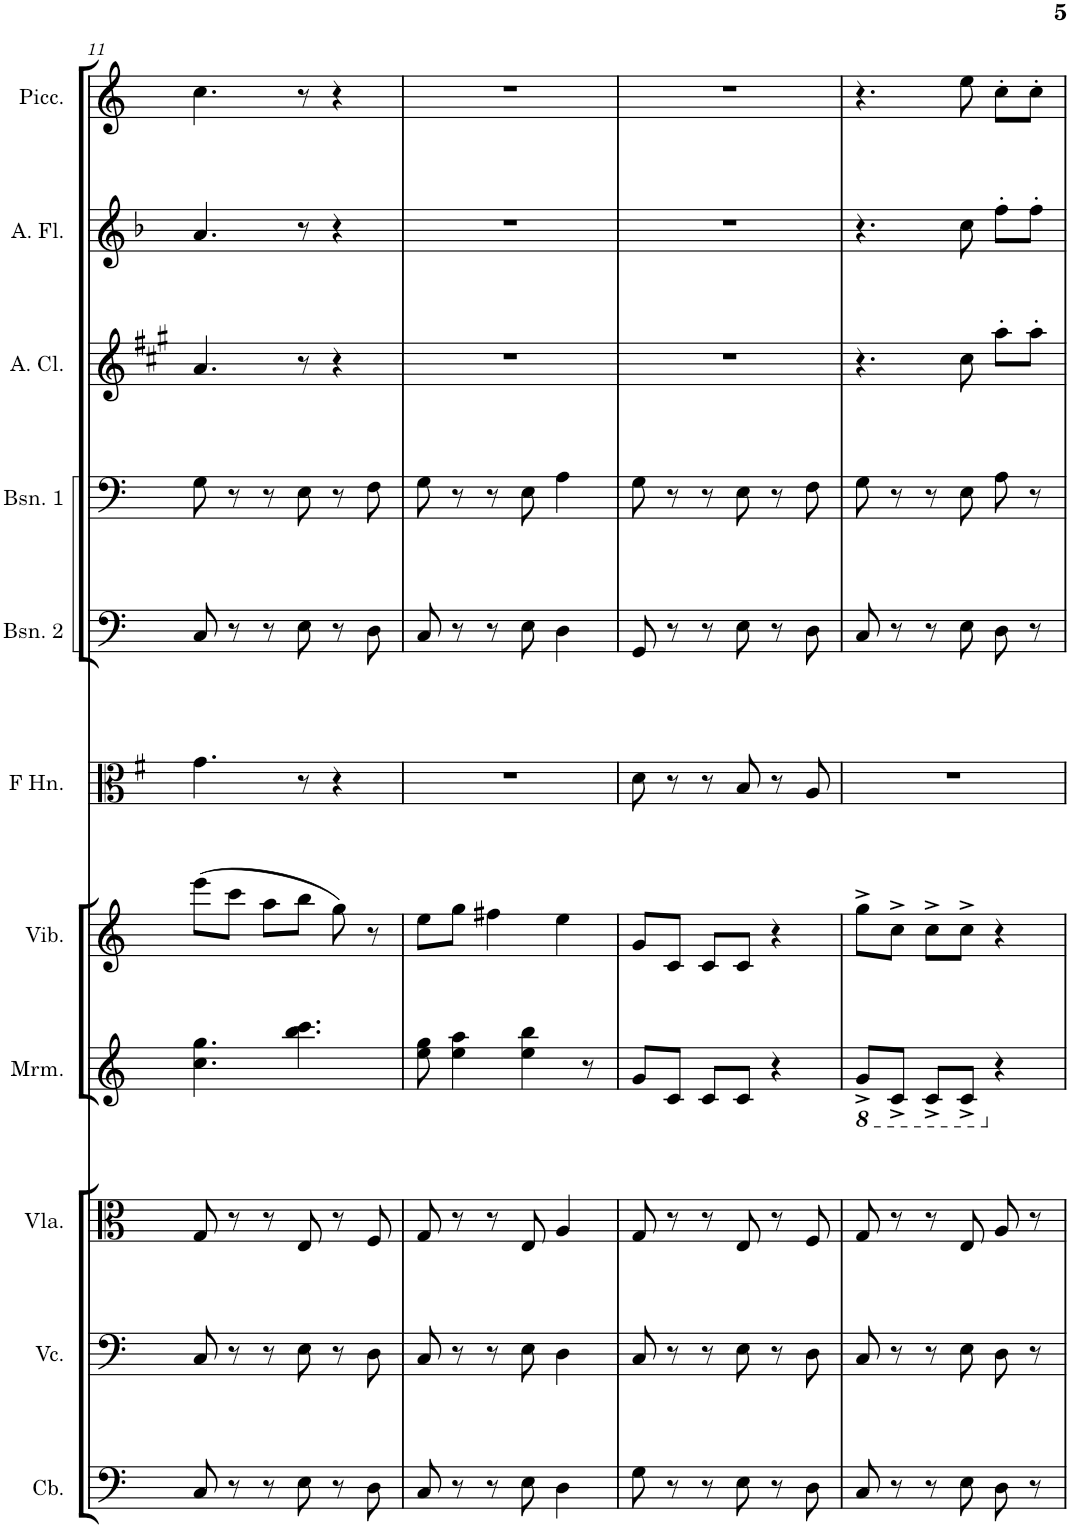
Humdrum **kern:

**kern	**kern	**kern	**kern	**kern	**kern	**kern	**kern	**kern	**kern	**kern
*part11	*part10	*part9	*part8	*part7	*part6	*part5	*part4	*part3	*part2	*part1
*staff11	*staff10	*staff9	*staff8	*staff7	*staff6	*staff5	*staff4	*staff3	*staff2	*staff1
*I"Contrabass	*I"Violoncello	*I"Viola	*I"Marimba	*I"Vibraphone	*I"Horn in F	*I"Bassoon 2	*I"Bassoon 1	*I"Alto Clarinet	*I"Alto Flute	*I"Piccolo
*I'Cb.	*I'Vc.	*I'Vla.	*I'Mrm.	*I'Vib.	*	*I'Bsn. 2	*I'Bsn. 1	*I'A. Cl.	*I'A. Fl.	*I'Picc.
!!LO:PB:g=z
*clefF4	*clefF4	*clefC3	*clefG2	*clefG2	*clefC3	*clefF4	*clefF4	*clefG2	*clefG2	*clefG2
*Trd7c12	*	*	*	*	*Trd4c7	*	*	*Trd5c9	*Trd3c5	*Trd-7c-12
*k[]	*k[]	*k[]	*k[]	*k[]	*k[f#]	*k[]	*k[]	*k[f#c#g#]	*k[b-]	*k[]
*M3/4	*M3/4	*M3/4	*M3/4	*M3/4	*M3/4	*M3/4	*M3/4	*M3/4	*M3/4	*M3/4
=11	=11	=11	=11	=11	=11	=11	=11	=11	=11	=11
8C/	8C/	8G/	4.cc\ 4.gg\	(8eee\L	4.g\	8C/	8G\	4.a/	4.a/	4.cc\
8r	8r	8r	.	8ccc\J	.	8r	8r	.	.	.
8r	8r	8r	.	8aa\L	.	8r	8r	.	.	.
8E\	8E\	8E/	4.bb\ 4.ccc\	8bb\J	8r	8E\	8E\	8r	8r	8r
8r	8r	8r	.	8gg\)	4r	8r	8r	4r	4r	4r
8D\	8D\	8F/	.	8r	.	8D\	8F\	.	.	.
=12	=12	=12	=12	=12	=12	=12	=12	=12	=12	=12
8C/	8C/	8G/	8ee\ 8gg\	8ee\L	2.r	8C/	8G\	2.r	2.r	2.r
8r	8r	8r	4ee\ 4aa\	8gg\J	.	8r	8r	.	.	.
8r	8r	8r	.	4ff#X\	.	8r	8r	.	.	.
8E\	8E\	8E/	4ee\ 4bb\	.	.	8E\	8E\	.	.	.
4D\	4D\	4A/	.	4ee\	.	4D\	4A\	.	.	.
.	.	.	8r	.	.	.	.	.	.	.
=13	=13	=13	=13	=13	=13	=13	=13	=13	=13	=13
8G\	8C/	8G/	8g/L	8g/L	8d\	8GG/	8G\	2.r	2.r	2.r
8r	8r	8r	8c/J	8c/J	8r	8r	8r	.	.	.
8r	8r	8r	8c/L	8c/L	8r	8r	8r	.	.	.
8E\	8E\	8E/	8c/J	8c/J	8B/	8E\	8E\	.	.	.
8r	8r	8r	4r	4r	8r	8r	8r	.	.	.
8D\	8D\	8F/	.	.	8A/	8D\	8F\	.	.	.
=14	=14	=14	=14	=14	=14	=14	=14	=14	=14	=14
*	*	*	*8ba	*	*	*	*	*	*	*
8C/	8C/	8G/	8G^/L	8gg^\L	2.r	8C/	8G\	4.r	4.r	4.r
8r	8r	8r	8C^/J	8cc^\J	.	8r	8r	.	.	.
8r	8r	8r	8C^/L	8cc^\L	.	8r	8r	.	.	.
8E\	8E\	8E/	8C^/J	8cc^\J	.	8E\	8E\	8cc#\	8cc\	8ee\
*	*	*	*X8ba	*	*	*	*	*	*	*
8D\	8D\	8A/	4r	4r	.	8D\	8A\	8aa'\L	8ff'\L	8cc'\L
8r	8r	8r	.	.	.	8r	8r	8aa'\J	8ff'\J	8cc'\J
=	=	=	=	=	=	=	=	=	=	=
*-	*-	*-	*-	*-	*-	*-	*-	*-	*-	*-
